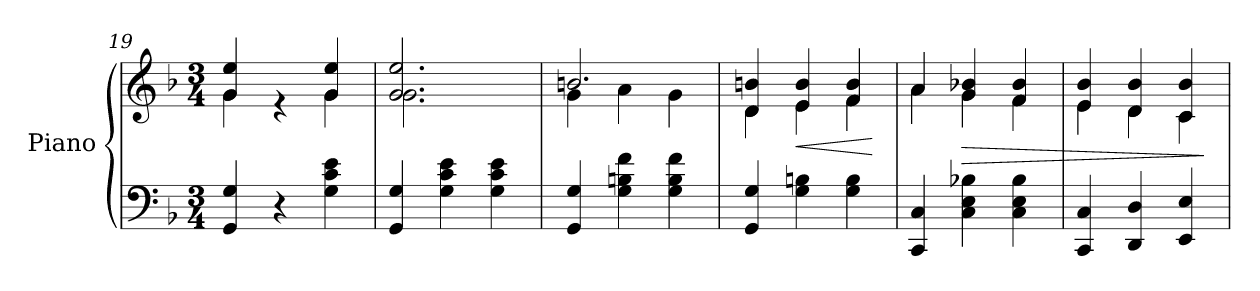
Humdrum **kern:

**kern	**kern	**dynam
*part1	*part1	*part1
*staff2	*staff1	*staff1/2
*I"Piano	*	*
*I'Pno.	*	*
*clefF4	*clefG2	*
*k[b-]	*k[b-]	*
*M3/4	*M3/4	*
=19	=19	=19
*	*^	*
4GG/ 4G/	4g/ 4ee/	4g\	.
4r	4re	4ryy	.
4G\ 4c\ 4e\	4g/ 4ee/	4g\	.
=20	=20	=20	=20
4GG/ 4G/	2.g/ 2.ee/	2.g\	.
4G\ 4c\ 4e\	.	.	.
4G\ 4c\ 4e\	.	.	.
=21	=21	=21	=21
4GG/ 4G/	2.bn/	4g\	.
4G\ 4Bn\ 4f\	.	4a\	.
4G\ 4B\ 4f\	.	4g\	.
=22	=22	=22	=22
4GG/ 4G/	4d/ 4bn/	4d\	.
!	!	!	!LO:HP:b
4G\ 4Bn\	4e/ 4b/	4e\	<
4G\ 4B\	4f/ 4b/	4f\	.
*	*v	*v	*
.	.	[
=23	=23	=23
*	*^	*
4CC/ 4C/	4a/	4a\	.
!	!	!	!LO:HP:b
4C\ 4E\ 4B-X\	4g/ 4b-X/	4g\	>
4C\ 4E\ 4B-\	4f/ 4b-/	4f\	.
=24	=24	=24	=24
4CC/ 4C/	4e/ 4b-/	4e\	.
4DD/ 4D/	4d/ 4b-/	4d\	.
4EE/ 4E/	4c/ 4b-/	4c\	.
*	*v	*v	*
.	.	]
=	=	=
*-	*-	*-
